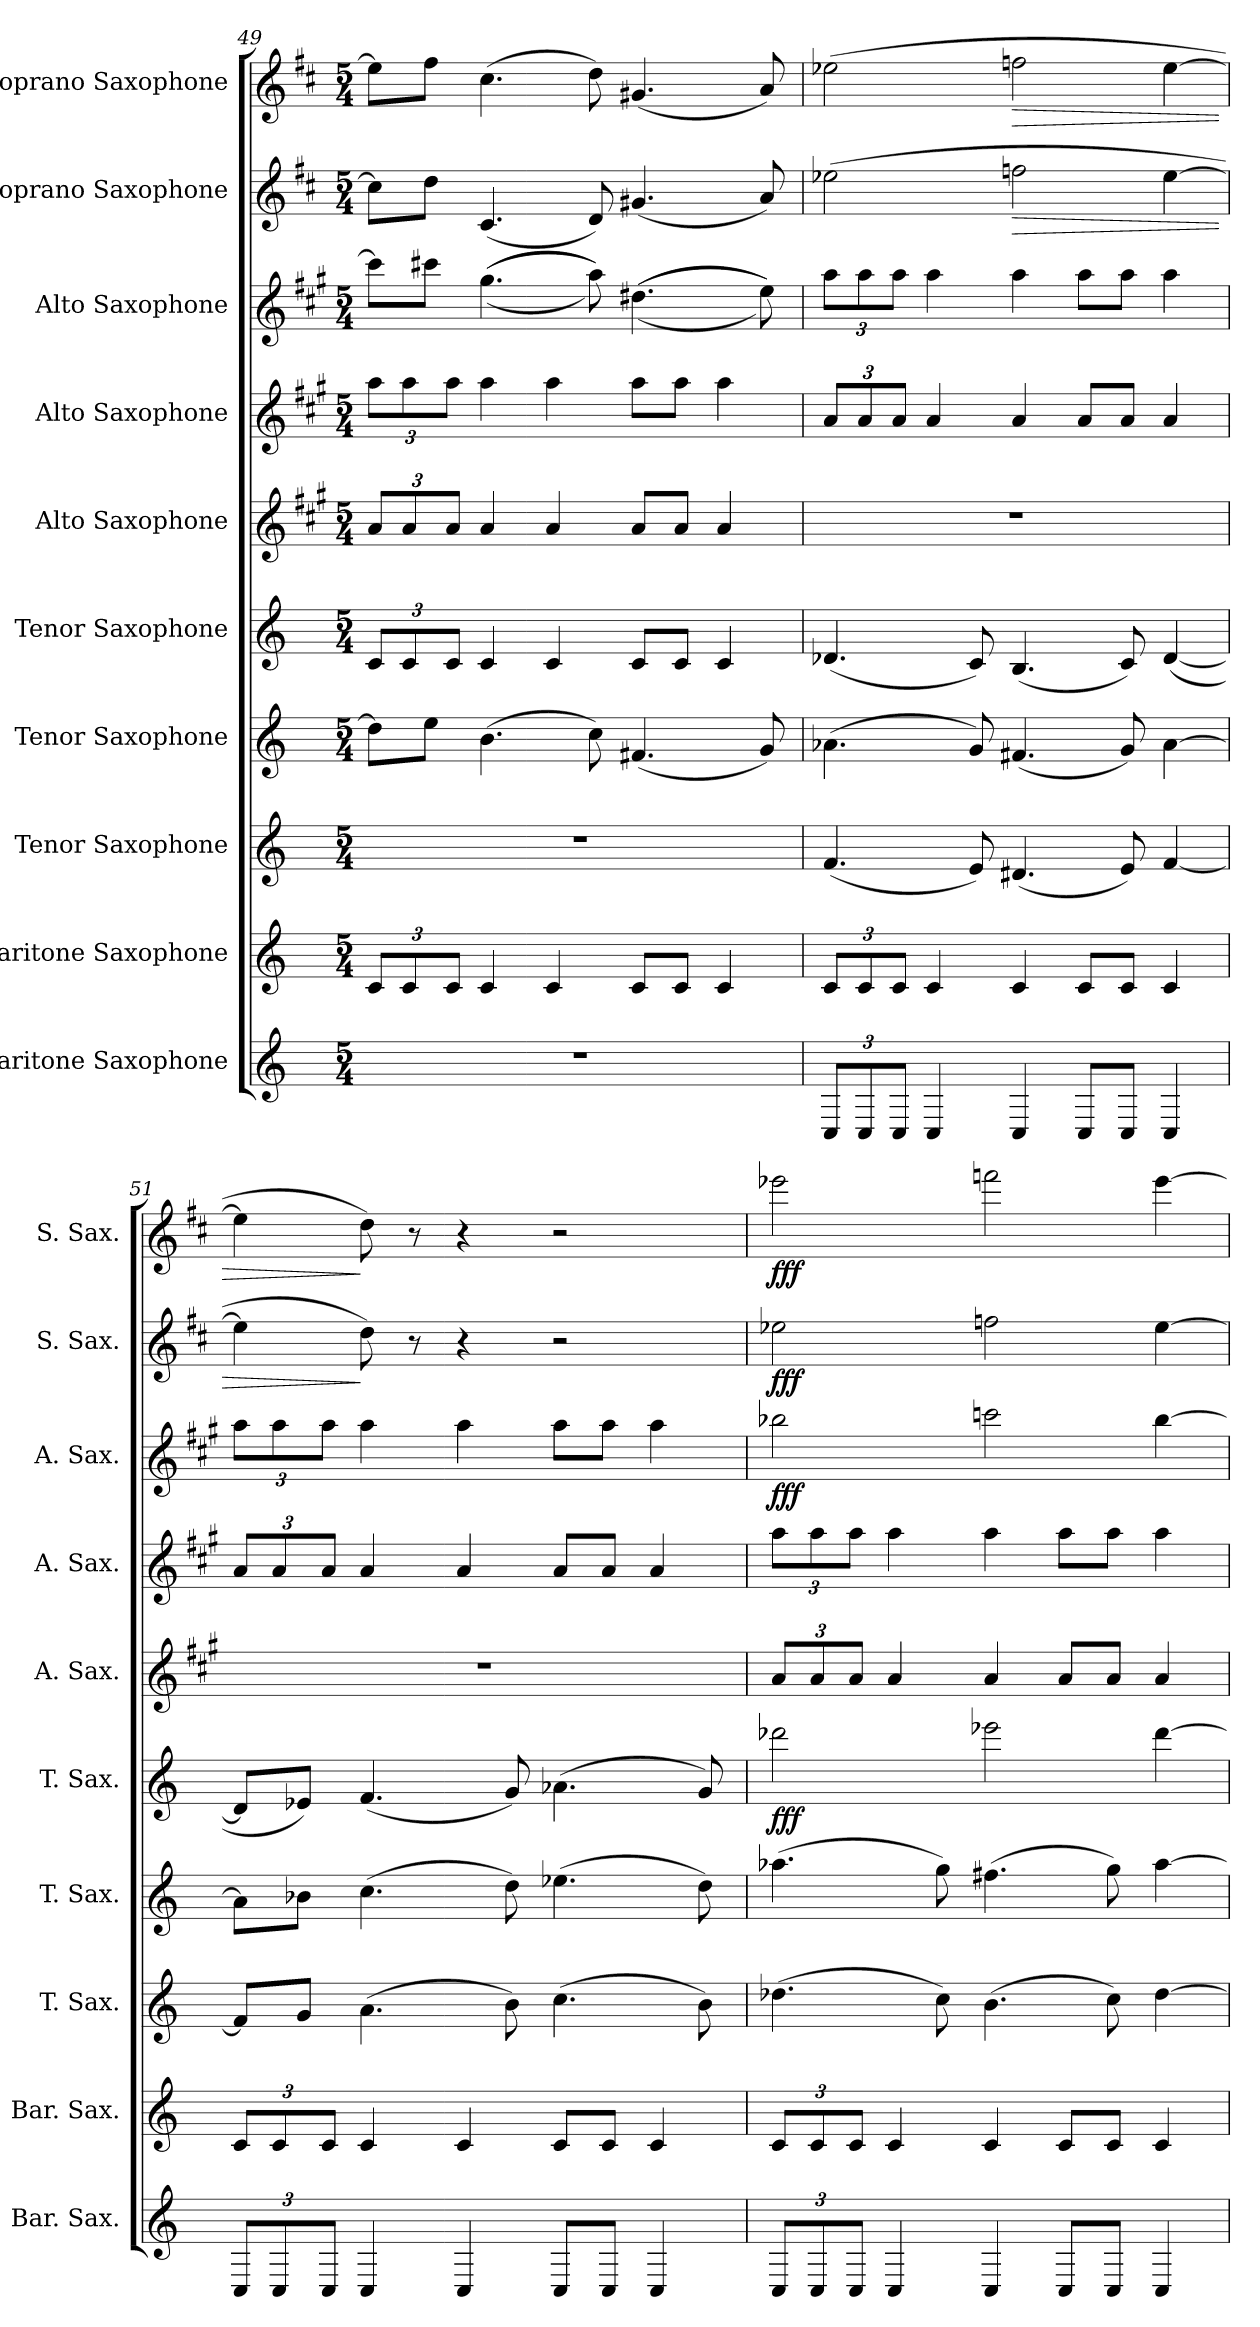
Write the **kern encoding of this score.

**kern	**kern	**kern	**kern	**kern	**dynam	**kern	**kern	**kern	**dynam	**kern	**dynam	**kern	**dynam
*part10	*part9	*part8	*part7	*part6	*part6	*part5	*part4	*part3	*part3	*part2	*part2	*part1	*part1
*staff10	*staff9	*staff8	*staff7	*staff6	*staff6	*staff5	*staff4	*staff3	*staff3	*staff2	*staff2	*staff1	*staff1
*I"Baritone Saxophone	*I"Baritone Saxophone	*I"Tenor Saxophone	*I"Tenor Saxophone	*I"Tenor Saxophone	*	*I"Alto Saxophone	*I"Alto Saxophone	*I"Alto Saxophone	*	*I"Soprano Saxophone	*	*I"Soprano Saxophone	*
*I'Bar. Sax.	*I'Bar. Sax.	*I'T. Sax.	*I'T. Sax.	*I'T. Sax.	*	*I'A. Sax.	*I'A. Sax.	*I'A. Sax.	*	*I'S. Sax.	*	*I'S. Sax.	*
*clefG2	*clefG2	*clefG2	*clefG2	*clefG2	*	*clefG2	*clefG2	*clefG2	*	*clefG2	*	*clefG2	*
*ITrd12c21	*ITrd12c21	*ITrd8c14	*ITrd8c14	*ITrd8c14	*	*ITrd5c9	*ITrd5c9	*ITrd5c9	*	*ITrd1c2	*	*ITrd1c2	*
*k[]	*k[]	*k[]	*k[]	*k[]	*	*k[]	*k[]	*k[]	*	*k[]	*	*k[]	*
*M5/4	*M5/4	*M5/4	*M5/4	*M5/4	*	*M5/4	*M5/4	*M5/4	*	*M5/4	*	*M5/4	*
*	*Xbrackettup	*	*	*Xbrackettup	*	*Xbrackettup	*Xbrackettup	*	*	*	*	*	*
=49	=49	=49	=49	=49	=49	=49	=49	=49	=49	=49	=49	=49	=49
4%5r	12C/L	4%5r	8d#\L]	12C/L	.	12c/L	12cc\L	8ee-\L]	.	8b\L]	.	8dd#\L]	.
.	12C/	.	.	12C/	.	12c/	12cc\	.	.	.	.	.	.
.	.	.	8e\J	.	.	.	.	8een\J	.	8cc\J	.	8ee\J	.
.	12C/J	.	.	12C/J	.	12c/J	12cc\J	.	.	.	.	.	.
.	4C/	.	(4.B\	4C/	.	4c/	4cc\	(((4.b\	.	(4.B/	.	(4.b\	.
.	4C/	.	.	4C/	.	4c/	4cc\	.	.	.	.	.	.
.	.	.	8c\)	.	.	.	.	8cc\)))	.	8c/)	.	8cc\)	.
.	8C/L	.	(4.F#X/	8C/L	.	8c/L	8cc\L	(((4.f#X\	.	(4.f#X/	.	(4.f#X/	.
.	8C/J	.	.	8C/J	.	8c/J	8cc\J	.	.	.	.	.	.
.	4C/	.	.	4C/	.	4c/	4cc\	.	.	.	.	.	.
.	.	.	8G/)	.	.	.	.	8g\)))	.	8g/)	.	8g/)	.
=50	=50	=50	=50	=50	=50	=50	=50	=50	=50	=50	=50	=50	=50
*Xbrackettup	*	*	*	*	*	*	*	*Xbrackettup	*	*	*	*	*
12CC/L	12C/L	(4.F/	(4.A-X\	(4.D-X/	.	4%5r	12c/L	12cc\L	.	(2dd-X\	.	(2dd-X\	.
12CC/	12C/	.	.	.	.	.	12c/	12cc\	.	.	.	.	.
12CC/J	12C/J	.	.	.	.	.	12c/J	12cc\J	.	.	.	.	.
4CC/	4C/	.	.	.	.	.	4c/	4cc\	.	.	.	.	.
.	.	8E/)	8G/)	8C/)	.	.	.	.	.	.	.	.	.
!	!	!	!	!	!	!	!	!	!	!	!LO:HP:b	!	!LO:HP:b
4CC/	4C/	(4.D#X/	(4.F#X/	(4.BB/	.	.	4c/	4cc\	.	2ee-X\	>	2ee-X\	>
8CC/L	8C/L	.	.	.	.	.	8c/L	8cc\L	.	.	.	.	.
8CC/J	8C/J	8E/)	8G/)	8C/)	.	.	8c/J	8cc\J	.	.	.	.	.
4CC/	4C/	[4F/	[4A-\	([4D-/	.	.	4c/	4cc\	.	[4dd-\	.	[4dd-\	.
!!LO:PB:g=z
=51	=51	=51	=51	=51	=51	=51	=51	=51	=51	=51	=51	=51	=51
12CC/L	12C/L	8F/L]	8A-\L]	8D-/L]	.	4%5r	12c/L	12cc\L	.	4dd-\]	.	4dd-\]	.
12CC/	12C/	.	.	.	.	.	12c/	12cc\	.	.	.	.	.
.	.	8G/J	8B-X\J	8E-X/J)	.	.	.	.	.	.	.	.	.
12CC/J	12C/J	.	.	.	.	.	12c/J	12cc\J	.	.	.	.	.
4CC/	4C/	(4.A\	(4.c\	(4.F/	.	.	4c/	4cc\	.	8cc\)	]	8cc\)	]
!	!	!	!	!	!	!	!	!	!	!	!LO:DY:b	!	!LO:DY:b
.	.	.	.	.	.	.	.	.	.	8r	other-dynamics	8r	other-dynamics
4CC/	4C/	.	.	.	.	.	4c/	4cc\	.	4r	.	4r	.
.	.	8B\)	8d\)	8G/)	.	.	.	.	.	.	.	.	.
8CC/L	8C/L	(4.c\	(4.e-X\	(4.A-X\	.	.	8c/L	8cc\L	.	2r	.	2r	.
8CC/J	8C/J	.	.	.	.	.	8c/J	8cc\J	.	.	.	.	.
4CC/	4C/	.	.	.	.	.	4c/	4cc\	.	.	.	.	.
.	.	8B\)	8d\)	8G/)	.	.	.	.	.	.	.	.	.
=52	=52	=52	=52	=52	=52	=52	=52	=52	=52	=52	=52	=52	=52
!	!	!	!	!	!LO:DY:b	!	!	!	!LO:DY:b	!	!LO:DY:b	!	!LO:DY:b
12CC/L	12C/L	(4.d-X\	(4.a-X\	2dd-X\	fff	12c/L	12cc\L	2dd-X\	fff	2dd-X\	fff	2ddd-X\	fff
12CC/	12C/	.	.	.	.	12c/	12cc\	.	.	.	.	.	.
12CC/J	12C/J	.	.	.	.	12c/J	12cc\J	.	.	.	.	.	.
4CC/	4C/	.	.	.	.	4c/	4cc\	.	.	.	.	.	.
.	.	8c\)	8g\)	.	.	.	.	.	.	.	.	.	.
4CC/	4C/	(4.B\	(4.f#X\	2ee-X\	.	4c/	4cc\	2ee-X\	.	2ee-X\	.	2eee-X\	.
8CC/L	8C/L	.	.	.	.	8c/L	8cc\L	.	.	.	.	.	.
8CC/J	8C/J	8c\)	8g\)	.	.	8c/J	8cc\J	.	.	.	.	.	.
4CC/	4C/	[4d-\	[4a-\	[4dd-\	.	4c/	4cc\	[4dd-\	.	[4dd-\	.	[4ddd-\	.
=	=	=	=	=	=	=	=	=	=	=	=	=	=
*-	*-	*-	*-	*-	*-	*-	*-	*-	*-	*-	*-	*-	*-
